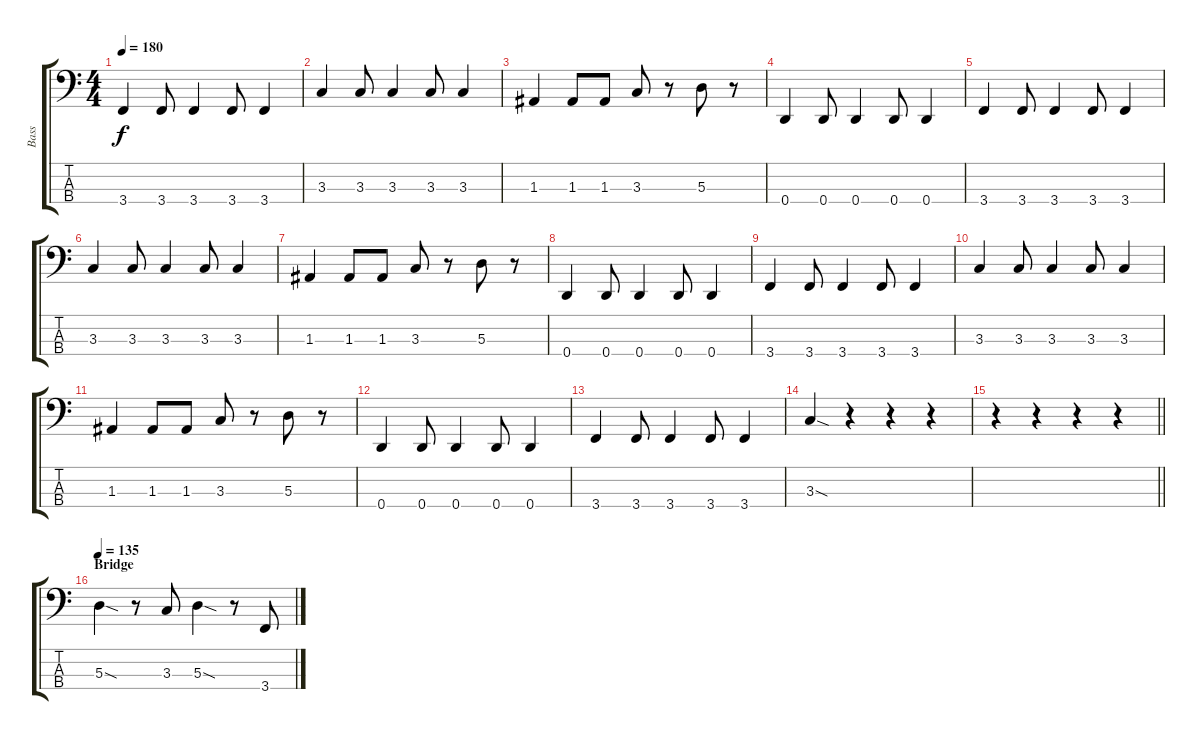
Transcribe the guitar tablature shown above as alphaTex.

\track ("Bass" "Bass") {instrument electricbasspick}
\staff {score tabs}
\tuning (G2 D2 A1 D1) {hide}
\ts (4 4)
\tempo 180
\clef f4
\ks c
3.4.4{dy f} 3.4.8 3.4.4 3.4.8 3.4.4 |
3.3.4 3.3.8 3.3.4 3.3.8 3.3.4 |
1.3.4 1.3.8 1.3.8 3.3.8 r.8 5.3.8 r.8 |
0.4.4 0.4.8 0.4.4 0.4.8 0.4.4 |
3.4.4 3.4.8 3.4.4 3.4.8 3.4.4 |
3.3.4 3.3.8 3.3.4 3.3.8 3.3.4 |
1.3.4 1.3.8 1.3.8 3.3.8 r.8 5.3.8 r.8 |
0.4.4 0.4.8 0.4.4 0.4.8 0.4.4 |
3.4.4 3.4.8 3.4.4 3.4.8 3.4.4 |
3.3.4 3.3.8 3.3.4 3.3.8 3.3.4 |
1.3.4 1.3.8 1.3.8 3.3.8 r.8 5.3.8 r.8 |
0.4.4 0.4.8 0.4.4 0.4.8 0.4.4 |
3.4.4 3.4.8 3.4.4 3.4.8 3.4.4 |
3.3{sod}.4 r.4 r.4 r.4 |
\barLineRight lightlight
r.4 r.4 r.4 r.4 |
\section ("" "Bridge")
\tempo 135
5.3{sod}.4{volume 12 instrument electricbassfinger} r.8 3.3.8 5.3{sod}.4 r.8 3.4.8
